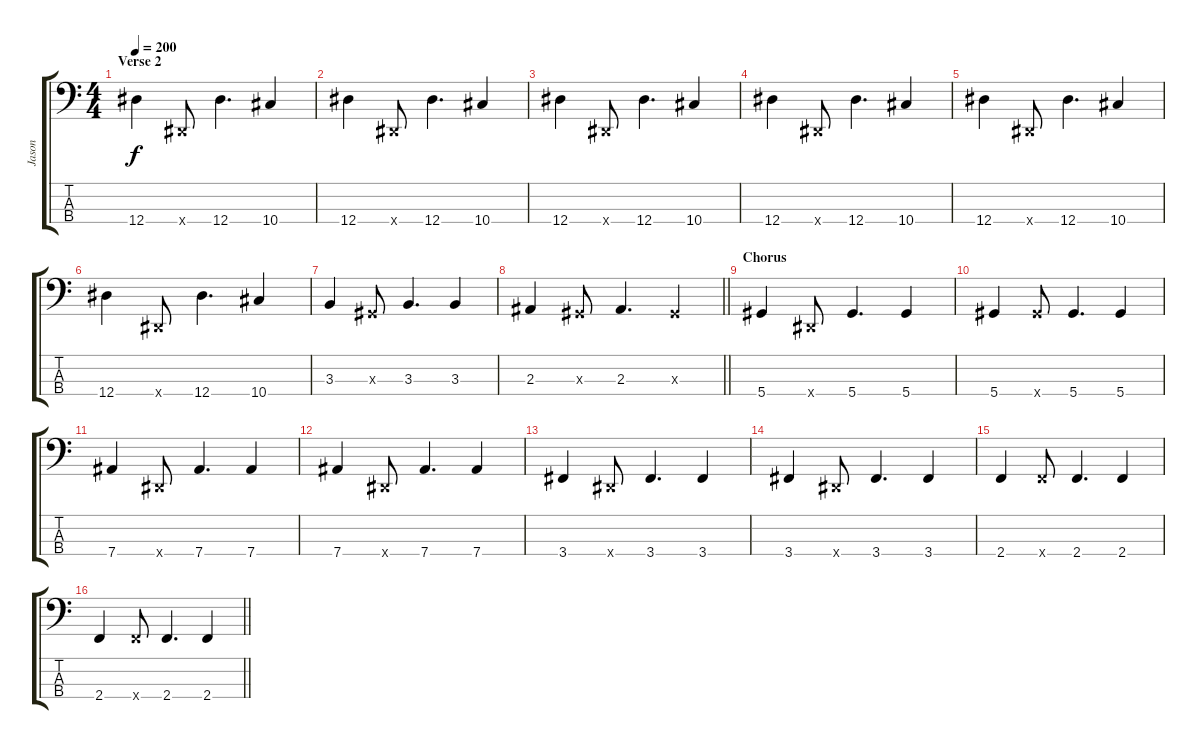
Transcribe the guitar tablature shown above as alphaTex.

\track ("Jason" "Jason") {instrument distortionguitar}
\staff {score tabs}
\tuning (Gb2 Db2 Ab1 Eb1) {hide}
\ts (4 4)
\section ("" "Verse 2")
\tempo 200
\clef f4
\ks c
12.4.4{dy f} 0.4{x}.8 12.4.4{d} 10.4.4 |
12.4.4 0.4{x}.8 12.4.4{d} 10.4.4 |
12.4.4 0.4{x}.8 12.4.4{d} 10.4.4 |
12.4.4 0.4{x}.8 12.4.4{d} 10.4.4 |
12.4.4 0.4{x}.8 12.4.4{d} 10.4.4 |
12.4.4 0.4{x}.8 12.4.4{d} 10.4.4 |
3.3.4 0.3{x}.8 3.3.4{d} 3.3.4 |
\barLineRight lightlight
2.3.4 0.3{x}.8 2.3.4{d} 0.3{x}.4 |
\section ("" "Chorus")
5.4.4 0.4{x}.8 5.4.4{d} 5.4.4 |
5.4.4 5.4{x}.8 5.4.4{d} 5.4.4 |
7.4.4 0.4{x}.8 7.4.4{d} 7.4.4 |
7.4.4 0.4{x}.8 7.4.4{d} 7.4.4 |
3.4.4 0.4{x}.8 3.4.4{d} 3.4.4 |
3.4.4 0.4{x}.8 3.4.4{d} 3.4.4 |
2.4.4 2.4{x}.8 2.4.4{d} 2.4.4 |
\barLineRight lightlight
2.4.4 2.4{x}.8 2.4.4{d} 2.4.4
